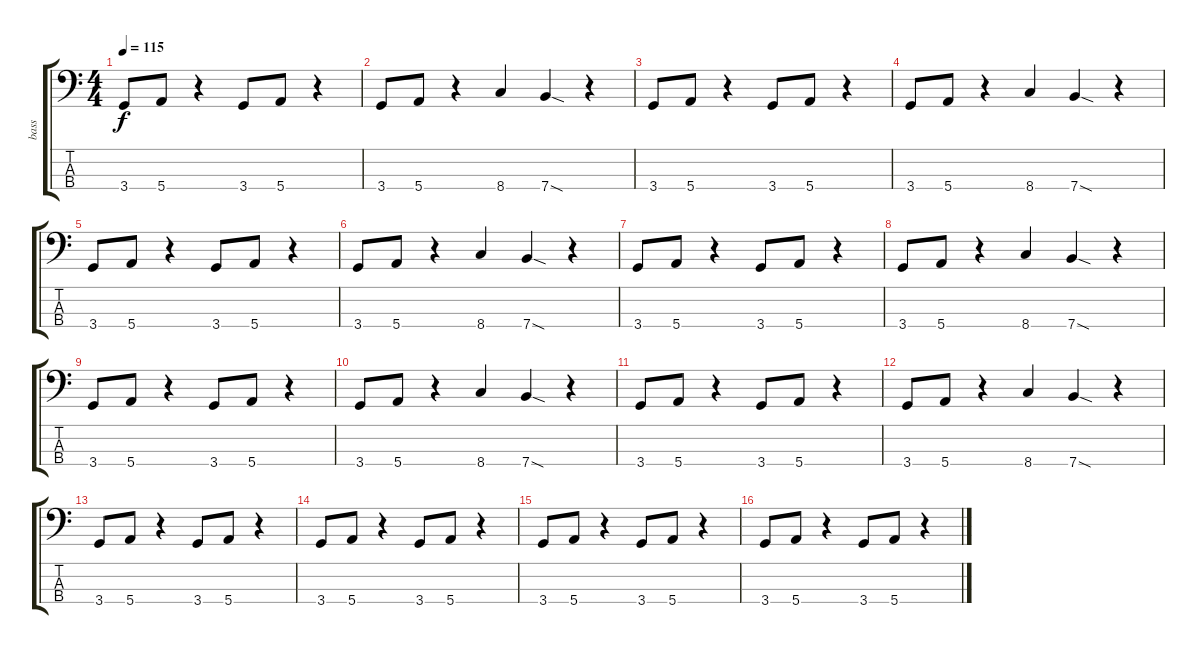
\track ("bass" "bass") {instrument distortionguitar}
\staff {score tabs}
\tuning (G2 D2 A1 E1) {hide}
\ts (4 4)
\tempo 115
\clef f4
\ks c
3.4.8{dy f} 5.4.8 r.4 3.4.8 5.4.8 r.4 |
3.4.8 5.4.8 r.4 8.4.4 7.4{sod}.4 r.4 |
3.4.8 5.4.8 r.4 3.4.8 5.4.8 r.4 |
3.4.8 5.4.8 r.4 8.4.4 7.4{sod}.4 r.4 |
3.4.8 5.4.8 r.4 3.4.8 5.4.8 r.4 |
3.4.8 5.4.8 r.4 8.4.4 7.4{sod}.4 r.4 |
3.4.8 5.4.8 r.4 3.4.8 5.4.8 r.4 |
3.4.8 5.4.8 r.4 8.4.4 7.4{sod}.4 r.4 |
3.4.8 5.4.8 r.4 3.4.8 5.4.8 r.4 |
3.4.8 5.4.8 r.4 8.4.4 7.4{sod}.4 r.4 |
3.4.8 5.4.8 r.4 3.4.8 5.4.8 r.4 |
3.4.8 5.4.8 r.4 8.4.4 7.4{sod}.4 r.4 |
3.4.8 5.4.8 r.4 3.4.8 5.4.8 r.4 |
3.4.8 5.4.8 r.4 3.4.8 5.4.8 r.4 |
3.4.8 5.4.8 r.4 3.4.8 5.4.8 r.4 |
3.4.8 5.4.8 r.4 3.4.8 5.4.8 r.4
